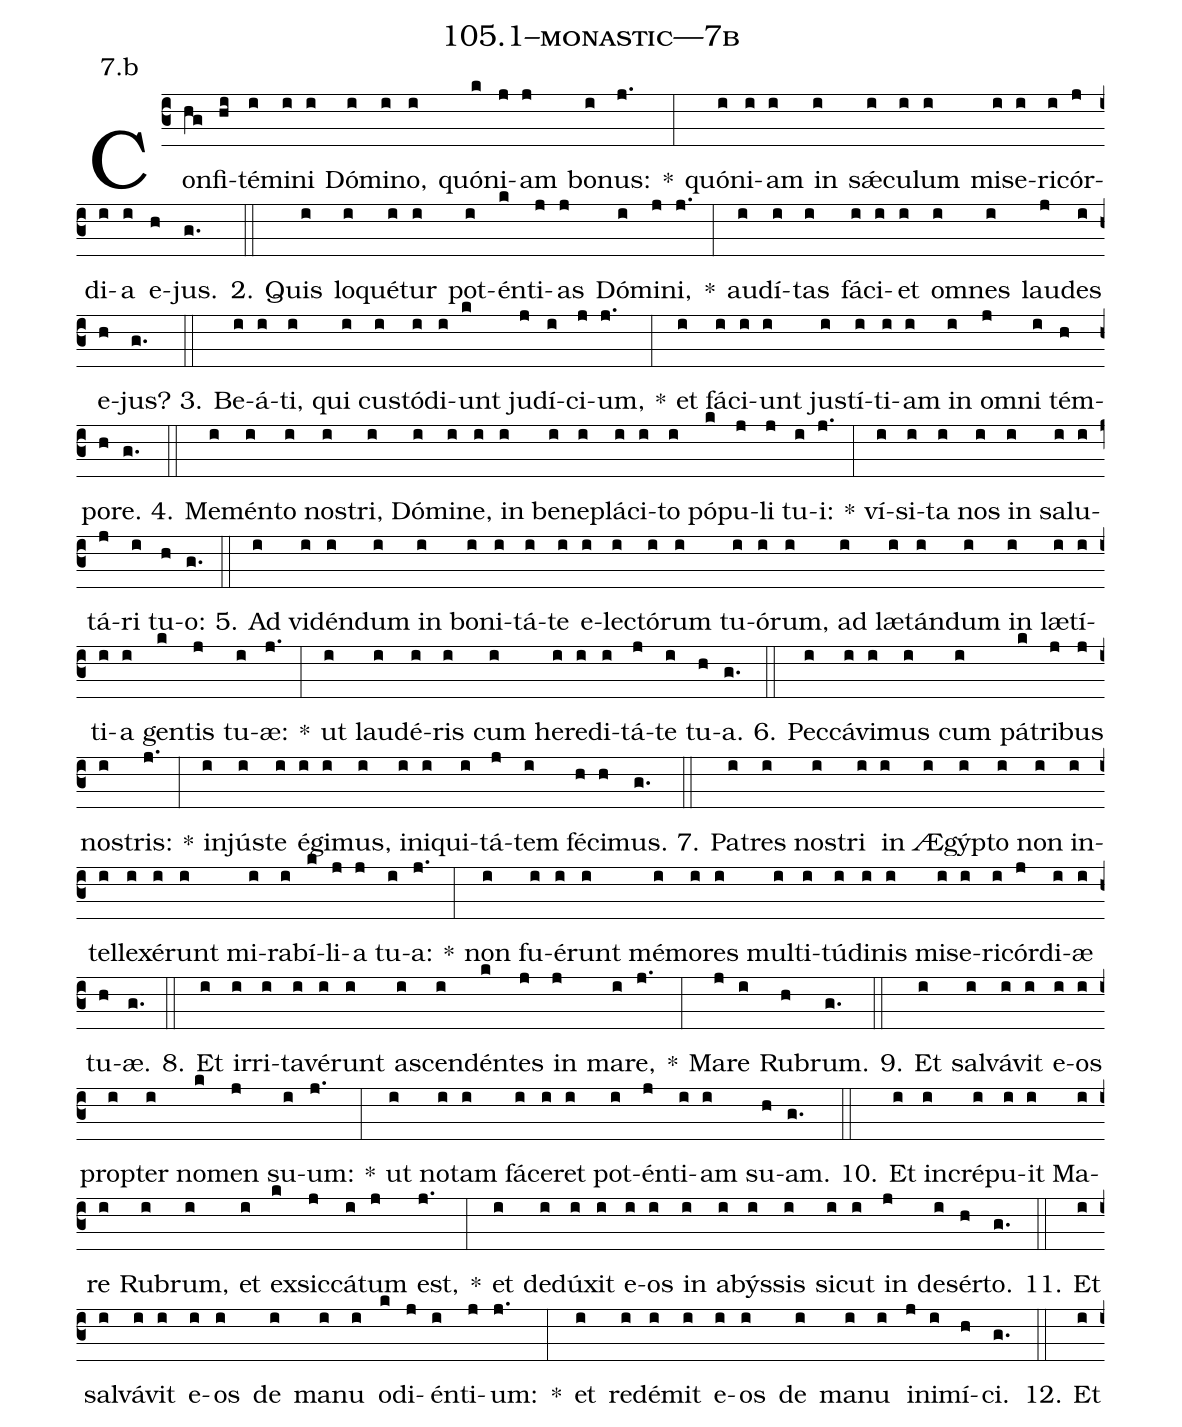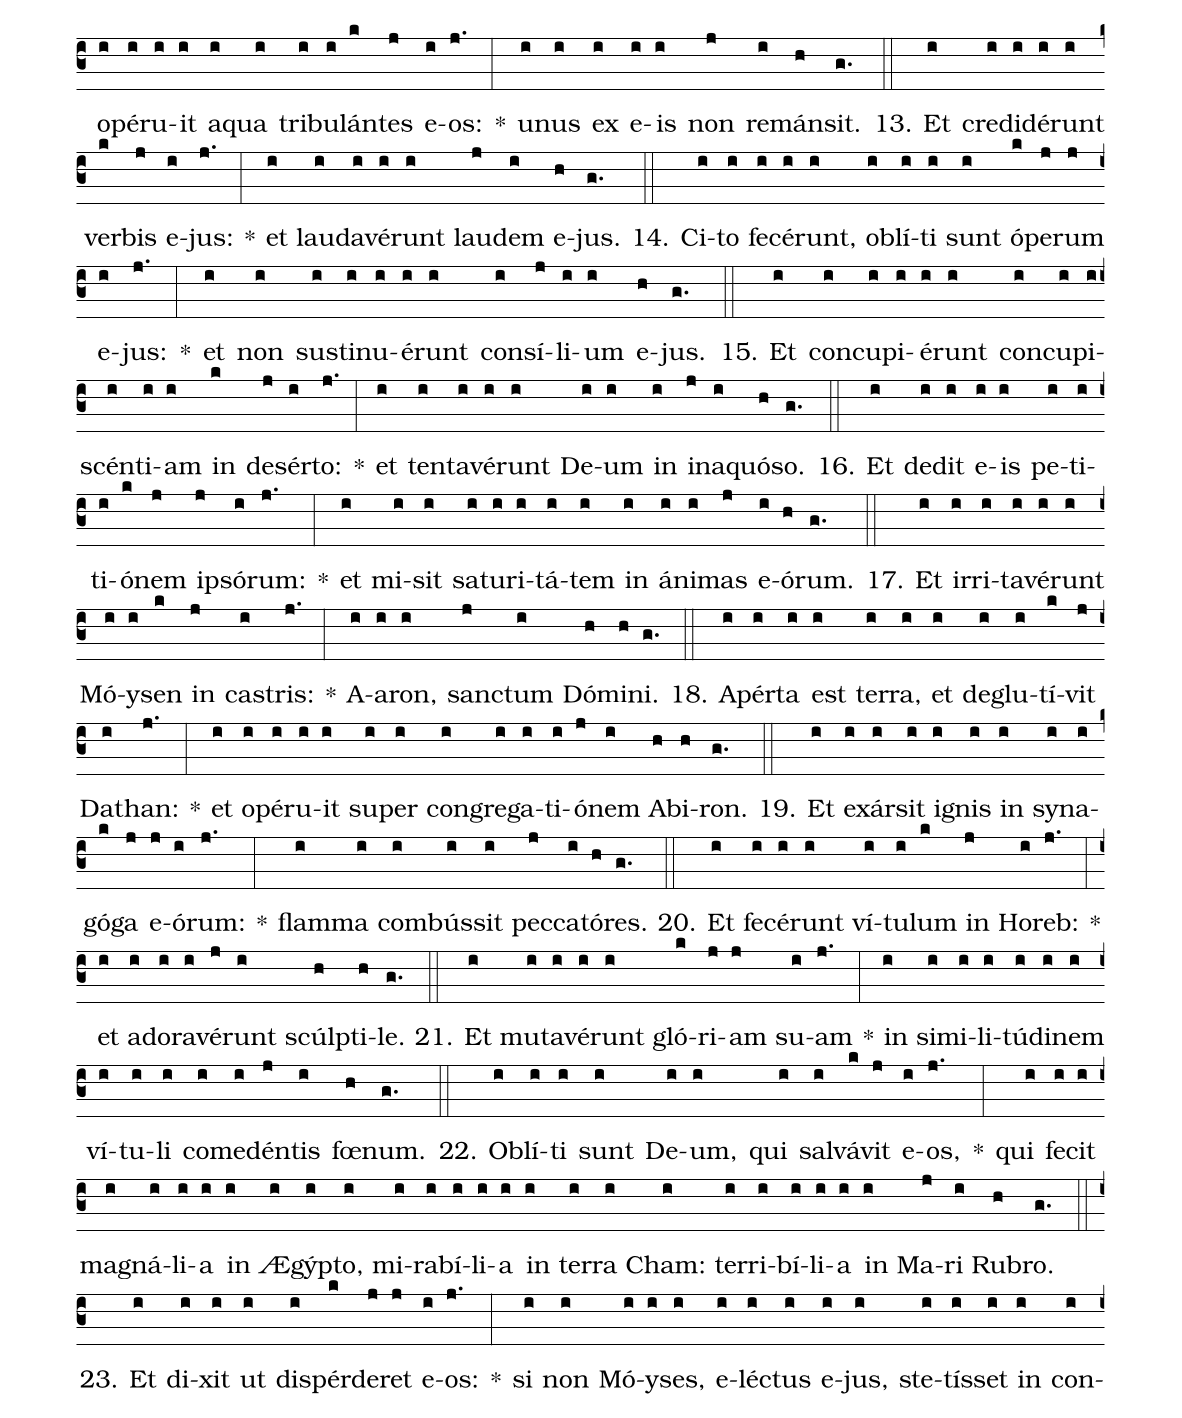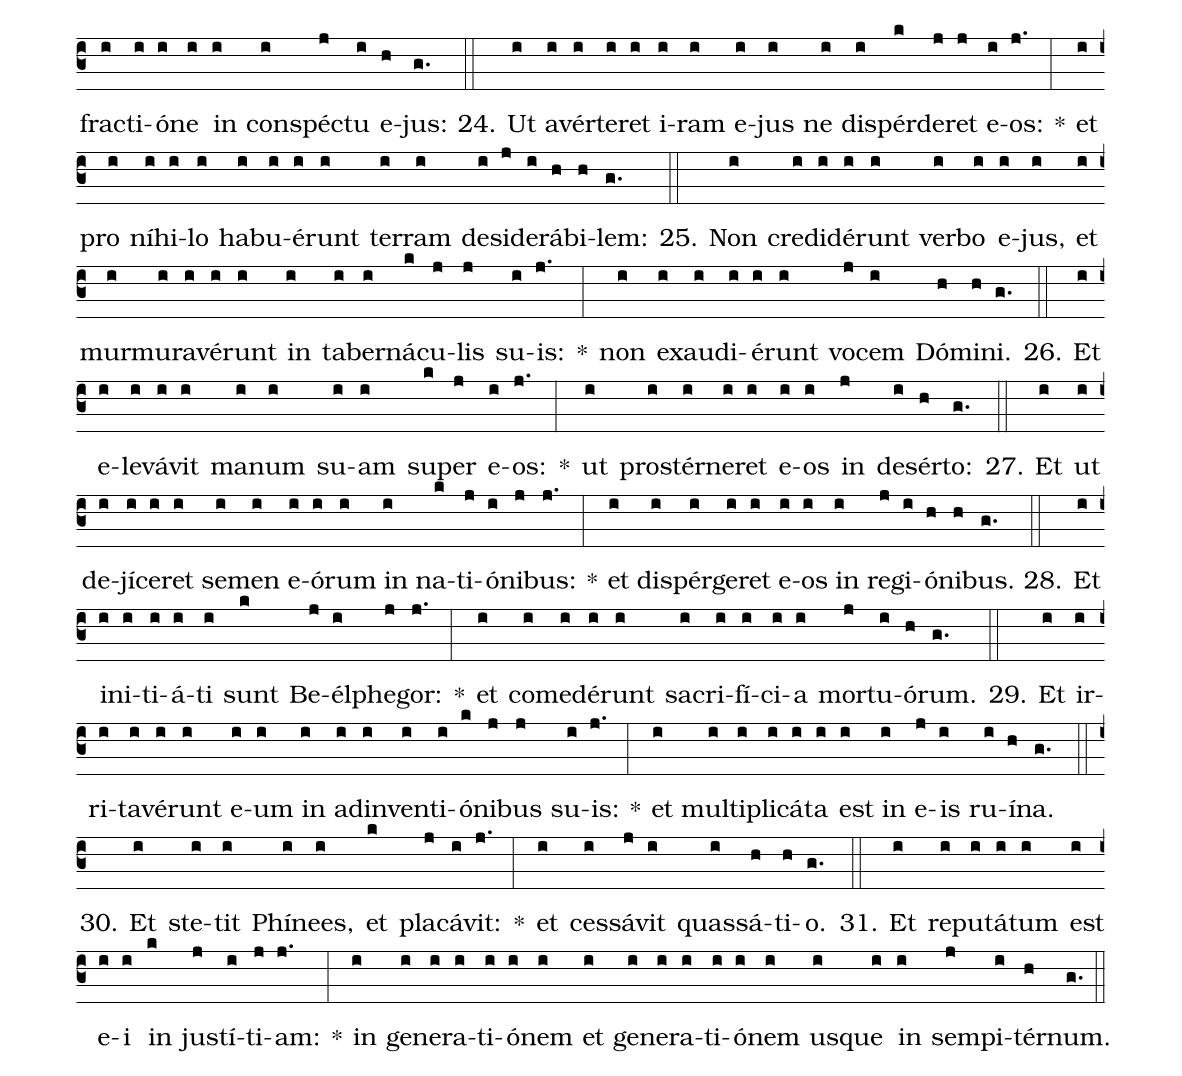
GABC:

name: 105.1--monastic---7b;
annotation: 7.b;
%%
(c3)Con(hg)fi(hi)té(i)mi(i)ni(i) Dó(i)mi(i)no,(i) quón(k)i(j)am(j) bo(i)nus:(j.) *(:) quón(i)i(i)am(i) in(i) sǽ(i)cu(i)lum(i) mi(i)se(i)ri(i)cór(j)di(i)a(i) e(h)jus.(g.) (::)
2. Quis(i) lo(i)qué(i)tur(i) pot(i)én(k)ti(j)as(j) Dó(i)mi(j)ni,(j.) *(:) au(i)dí(i)tas(i) fá(i)ci(i)et(i) om(i)nes(i) lau(j)des(i) e(h)jus?(g.) (::)
3. Be(i)á(i)ti,(i) qui(i) cus(i)tó(i)di(i)unt(k) ju(j)dí(i)ci(j)um,(j.) *(:) et(i) fá(i)ci(i)unt(i) jus(i)tí(i)ti(i)am(i) in(i) om(j)ni(i) tém(h)po(h)re.(g.) (::)
4. Me(i)mén(i)to(i) nos(i)tri,(i) Dó(i)mi(i)ne,(i) in(i) be(i)ne(i)plá(i)ci(i)to(i) pó(k)pu(j)li(j) tu(i)i:(j.) *(:) ví(i)si(i)ta(i) nos(i) in(i) sa(i)lu(i)tá(j)ri(i) tu(h)o:(g.) (::)
5. Ad(i) vi(i)dén(i)dum(i) in(i) bo(i)ni(i)tá(i)te(i) e(i)lec(i)tó(i)rum(i) tu(i)ó(i)rum,(i) ad(i) læ(i)tán(i)dum(i) in(i) læ(i)tí(i)ti(i)a(i) gen(k)tis(j) tu(i)æ:(j.) *(:) ut(i) lau(i)dé(i)ris(i) cum(i) he(i)re(i)di(i)tá(j)te(i) tu(h)a.(g.) (::)
6. Pec(i)cá(i)vi(i)mus(i) cum(i) pá(k)tri(j)bus(j) nos(i)tris:(j.) *(:) in(i)jús(i)te(i) é(i)gi(i)mus,(i) in(i)i(i)qui(i)tá(j)tem(i) fé(h)ci(h)mus.(g.) (::)
7. Pa(i)tres(i) nos(i)tri(i) in(i) Æ(i)gýp(i)to(i) non(i) in(i)tel(i)le(i)xé(i)runt(i) mi(i)ra(i)bí(k)li(j)a(j) tu(i)a:(j.) *(:) non(i) fu(i)é(i)runt(i) mé(i)mo(i)res(i) mul(i)ti(i)tú(i)di(i)nis(i) mi(i)se(i)ri(i)cór(j)di(i)æ(i) tu(h)æ.(g.) (::)
8. Et(i) ir(i)ri(i)ta(i)vé(i)runt(i) a(i)scen(i)dén(k)tes(j) in(j) ma(i)re,(j.) *(:) Ma(j)re(i) Ru(h)brum.(g.) (::)
9. Et(i) sal(i)vá(i)vit(i) e(i)os(i) prop(i)ter(i) no(k)men(j) su(i)um:(j.) *(:) ut(i) no(i)tam(i) fá(i)ce(i)ret(i) pot(i)én(j)ti(i)am(i) su(h)am.(g.) (::)
10. Et(i) in(i)cré(i)pu(i)it(i) Ma(i)re(i) Ru(i)brum,(i) et(i) ex(k)sic(j)cá(i)tum(j) est,(j.) *(:) et(i) de(i)dú(i)xit(i) e(i)os(i) in(i) a(i)býs(i)sis(i) sic(i)ut(i) in(j) de(i)sér(h)to.(g.) (::)
11. Et(i) sal(i)vá(i)vit(i) e(i)os(i) de(i) ma(i)nu(i) o(k)di(j)én(i)ti(j)um:(j.) *(:) et(i) red(i)é(i)mit(i) e(i)os(i) de(i) ma(i)nu(i) in(j)i(i)mí(h)ci.(g.) (::)
12. Et(i) o(i)pé(i)ru(i)it(i) a(i)qua(i) tri(i)bu(i)lán(k)tes(j) e(i)os:(j.) *(:) u(i)nus(i) ex(i) e(i)is(i) non(j) re(i)mán(h)sit.(g.) (::)
13. Et(i) cre(i)di(i)dé(i)runt(i) ver(k)bis(j) e(i)jus:(j.) *(:) et(i) lau(i)da(i)vé(i)runt(i) lau(j)dem(i) e(h)jus.(g.) (::)
14. Ci(i)to(i) fe(i)cé(i)runt,(i) ob(i)lí(i)ti(i) sunt(i) ó(k)pe(j)rum(j) e(i)jus:(j.) *(:) et(i) non(i) sus(i)ti(i)nu(i)é(i)runt(i) con(i)sí(j)li(i)um(i) e(h)jus.(g.) (::)
15. Et(i) con(i)cu(i)pi(i)é(i)runt(i) con(i)cu(i)pi(i)scén(i)ti(i)am(i) in(k) de(j)sér(i)to:(j.) *(:) et(i) ten(i)ta(i)vé(i)runt(i) De(i)um(i) in(i) in(j)a(i)quó(h)so.(g.) (::)
16. Et(i) de(i)dit(i) e(i)is(i) pe(i)ti(i)ti(i)ó(k)nem(j) ip(j)só(i)rum:(j.) *(:) et(i) mi(i)sit(i) sa(i)tu(i)ri(i)tá(i)tem(i) in(i) á(i)ni(i)mas(j) e(i)ó(h)rum.(g.) (::)
17. Et(i) ir(i)ri(i)ta(i)vé(i)runt(i) Mó(i)y(i)sen(k) in(j) cas(i)tris:(j.) *(:) A(i)a(i)ron,(i) sanc(j)tum(i) Dó(h)mi(h)ni.(g.) (::)
18. A(i)pér(i)ta(i) est(i) ter(i)ra,(i) et(i) de(i)glu(i)tí(k)vit(j) Da(i)than:(j.) *(:) et(i) o(i)pé(i)ru(i)it(i) su(i)per(i) con(i)gre(i)ga(i)ti(i)ó(j)nem(i) Ab(h)i(h)ron.(g.) (::)
19. Et(i) ex(i)ár(i)sit(i) i(i)gnis(i) in(i) sy(i)na(i)gó(k)ga(j) e(j)ó(i)rum:(j.) *(:) flam(i)ma(i) com(i)bús(i)sit(i) pec(j)ca(i)tó(h)res.(g.) (::)
20. Et(i) fe(i)cé(i)runt(i) ví(i)tu(i)lum(k) in(j) Ho(i)reb:(j.) *(:) et(i) ad(i)o(i)ra(i)vé(j)runt(i) scúlp(h)ti(h)le.(g.) (::)
21. Et(i) mu(i)ta(i)vé(i)runt(i) gló(k)ri(j)am(j) su(i)am(j.) *(:) in(i) si(i)mi(i)li(i)tú(i)di(i)nem(i) ví(i)tu(i)li(i) com(i)e(i)dén(j)tis(i) fœ(h)num.(g.) (::)
22. Ob(i)lí(i)ti(i) sunt(i) De(i)um,(i) qui(i) sal(i)vá(k)vit(j) e(i)os,(j.) *(:) qui(i) fe(i)cit(i) ma(i)gná(i)li(i)a(i) in(i) Æ(i)gýp(i)to,(i) mi(i)ra(i)bí(i)li(i)a(i) in(i) ter(i)ra(i) Cham:(i) ter(i)ri(i)bí(i)li(i)a(i) in(i) Ma(j)ri(i) Ru(h)bro.(g.) (::)
23. Et(i) di(i)xit(i) ut(i) dis(i)pér(k)de(j)ret(j) e(i)os:(j.) *(:) si(i) non(i) Mó(i)y(i)ses,(i) e(i)léc(i)tus(i) e(i)jus,(i) ste(i)tís(i)set(i) in(i) con(i)frac(i)ti(i)ó(i)ne(i) in(i) con(i)spéc(j)tu(i) e(h)jus:(g.) (::)
24. Ut(i) a(i)vér(i)te(i)ret(i) i(i)ram(i) e(i)jus(i) ne(i) dis(i)pér(k)de(j)ret(j) e(i)os:(j.) *(:) et(i) pro(i) ní(i)hi(i)lo(i) ha(i)bu(i)é(i)runt(i) ter(i)ram(i) de(i)si(j)de(i)rá(h)bi(h)lem:(g.) (::)
25. Non(i) cre(i)di(i)dé(i)runt(i) ver(i)bo(i) e(i)jus,(i) et(i) mur(i)mu(i)ra(i)vé(i)runt(i) in(i) ta(i)ber(i)ná(k)cu(j)lis(j) su(i)is:(j.) *(:) non(i) ex(i)au(i)di(i)é(i)runt(i) vo(j)cem(i) Dó(h)mi(h)ni.(g.) (::)
26. Et(i) e(i)le(i)vá(i)vit(i) ma(i)num(i) su(i)am(i) su(k)per(j) e(i)os:(j.) *(:) ut(i) pro(i)stér(i)ne(i)ret(i) e(i)os(i) in(j) de(i)sér(h)to:(g.) (::)
27. Et(i) ut(i) de(i)jí(i)ce(i)ret(i) se(i)men(i) e(i)ó(i)rum(i) in(i) na(k)ti(j)ó(i)ni(j)bus:(j.) *(:) et(i) di(i)spér(i)ge(i)ret(i) e(i)os(i) in(i) re(j)gi(i)ó(h)ni(h)bus.(g.) (::)
28. Et(i) in(i)i(i)ti(i)á(i)ti(i) sunt(k) Be(j)él(i)phe(j)gor:(j.) *(:) et(i) com(i)e(i)dé(i)runt(i) sa(i)cri(i)fí(i)ci(i)a(i) mor(j)tu(i)ó(h)rum.(g.) (::)
29. Et(i) ir(i)ri(i)ta(i)vé(i)runt(i) e(i)um(i) in(i) ad(i)in(i)ven(i)ti(i)ó(k)ni(j)bus(j) su(i)is:(j.) *(:) et(i) mul(i)ti(i)pli(i)cá(i)ta(i) est(i) in(i) e(j)is(i) ru(i)í(h)na.(g.) (::)
30. Et(i) ste(i)tit(i) Phí(i)nees,(i) et(k) pla(j)cá(i)vit:(j.) *(:) et(i) ces(i)sá(j)vit(i) quas(i)sá(h)ti(h)o.(g.) (::)
31. Et(i) re(i)pu(i)tá(i)tum(i) est(i) e(i)i(i) in(k) jus(j)tí(i)ti(j)am:(j.) *(:) in(i) ge(i)ne(i)ra(i)ti(i)ó(i)nem(i) et(i) ge(i)ne(i)ra(i)ti(i)ó(i)nem(i) us(i)que(i) in(i) sem(j)pi(i)tér(h)num.(g.) (::)
